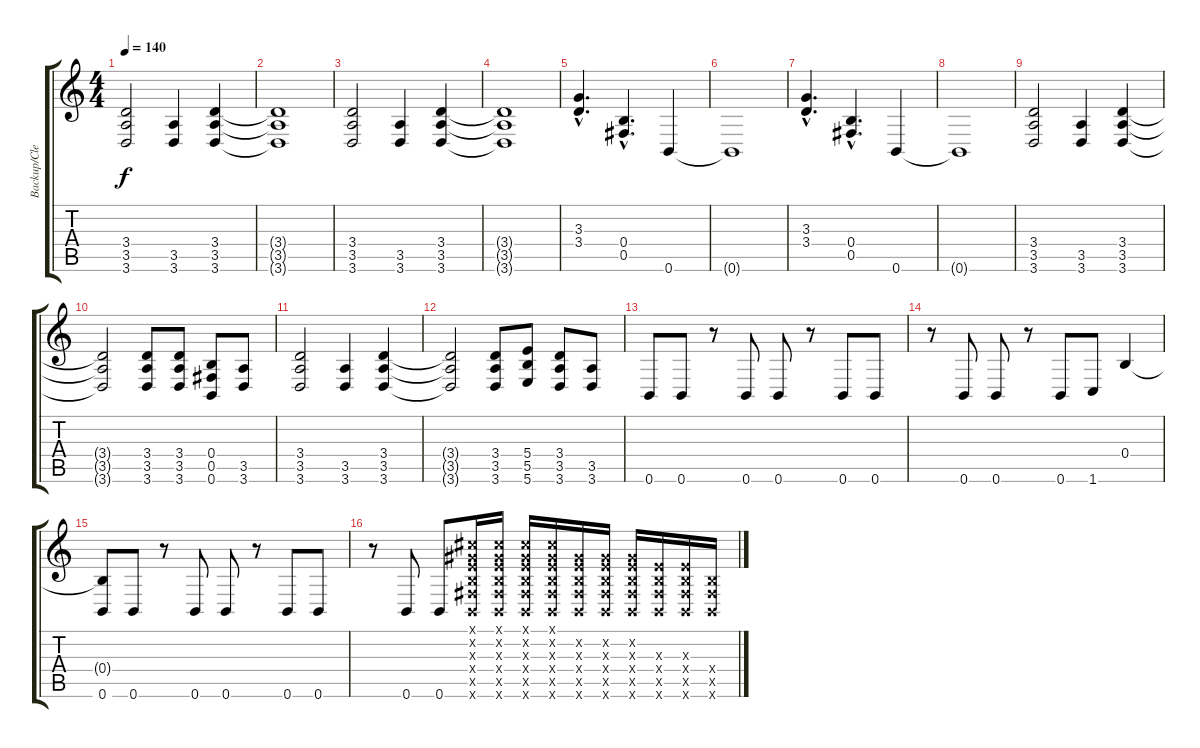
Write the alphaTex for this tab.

\track ("Backup/Clean" "Backup/Cle") {instrument overdrivenguitar}
\staff {score tabs}
\tuning (Db4 Ab3 E3 B2 Gb2 B1) {hide}
\ts (4 4)
\tempo 140
\clef g2
\ks c
(3.4 3.5 3.6).2{dy f} (3.5 3.6).4 (3.4 3.5 3.6).4 |
(3.4{t} 3.5{t} 3.6{t}).1 |
(3.4 3.5 3.6).2 (3.5 3.6).4 (3.4 3.5 3.6).4 |
(3.4{t} 3.5{t} 3.6{t}).1 |
(3.3{hac} 3.4{hac}).4{d} (0.4{hac} 0.5{hac}).4{d} 0.6.4 |
0.6{t}.1 |
(3.3{hac} 3.4{hac}).4{d} (0.4{hac} 0.5{hac}).4{d} 0.6.4 |
0.6{t}.1 |
(3.4 3.5 3.6).2 (3.5 3.6).4 (3.4 3.5 3.6).4 |
(3.4{t} 3.5{t} 3.6{t}).2 (3.4 3.5 3.6).8 (3.4 3.5 3.6).8 (0.4 0.5 0.6).8 (3.5 3.6).8 |
(3.4 3.5 3.6).2 (3.5 3.6).4 (3.4 3.5 3.6).4 |
(3.4{t} 3.5{t} 3.6{t}).2 (3.4 3.5 3.6).8 (5.4 5.5 5.6).8 (3.4 3.5 3.6).8 (3.5 3.6).8 |
0.6.8{balance 0} 0.6.8 r.8 0.6.8 0.6.8 r.8 0.6.8 0.6.8 |
r.8 0.6.8 0.6.8 r.8 0.6.8{balance 3} 1.6.8 0.4.4 |
(0.4{t} 0.6).8 0.6.8 r.8 0.6.8 0.6.8 r.8 0.6.8 0.6.8 |
r.8 0.6.8 0.6.8 (0.1{x} 0.2{x} 0.3{x} 0.4{x} 0.5{x} 0.6{x}).16 (0.1{x} 0.2{x} 0.3{x} 0.4{x} 0.5{x} 0.6{x}).16 (0.1{x} 0.2{x} 0.3{x} 0.4{x} 0.5{x} 0.6{x}).16 (0.1{x} 0.2{x} 0.3{x} 0.4{x} 0.5{x} 0.6{x}).16 (0.2{x} 0.3{x} 0.4{x} 0.5{x} 0.6{x}).16 (0.2{x} 0.3{x} 0.4{x} 0.5{x} 0.6{x}).16 (0.2{x} 0.3{x} 0.4{x} 0.5{x} 0.6{x}).16 (0.3{x} 0.4{x} 0.5{x} 0.6{x}).16 (0.3{x} 0.4{x} 0.5{x} 0.6{x}).16 (0.4{x} 0.5{x} 0.6{x}).16
